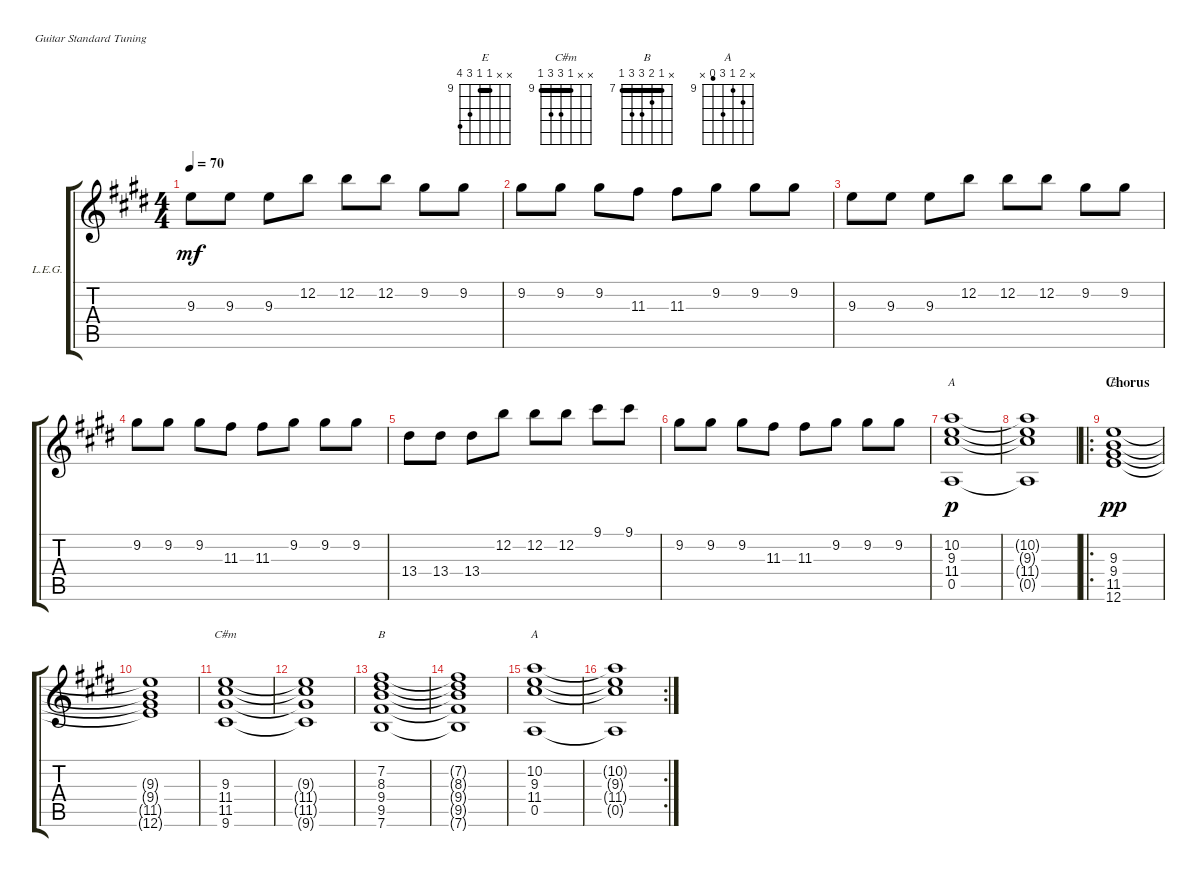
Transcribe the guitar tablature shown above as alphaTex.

\defaultSystemsLayout 4
\bracketExtendMode groupsimilarinstruments
\firstSystemTrackNameOrientation horizontal
\otherSystemsTrackNameOrientation horizontal
\track ("Lead Electric Guitar" "L.E.G.") {multiBarRest instrument overdrivenguitar}
\staff {score tabs}
\tuning (E4 B3 G3 D3 A2 E2)
\chord ("E" x x 9 9 11 12) {firstfret 9 barre 9}
\chord ("C#m" x x 9 11 11 9) {firstfret 9 barre 9}
\chord ("B" x 7 8 9 9 7) {firstfret 7 barre 7}
\chord ("A" x 10 9 11 8 x) {firstfret 9}
\ts (4 4)
\tempo 70
\clef g2
\ks e
9.3.8{dy mf} 9.3.8 9.3.8 12.2.8 12.2.8 12.2.8 9.2.8 9.2.8 |
9.2.8 9.2.8 9.2.8 11.3.8 11.3.8 9.2.8 9.2.8 9.2.8 |
9.3.8 9.3.8 9.3.8 12.2.8 12.2.8 12.2.8 9.2.8 9.2.8 |
9.2.8 9.2.8 9.2.8 11.3.8 11.3.8 9.2.8 9.2.8 9.2.8 |
13.4.8 13.4.8 13.4.8 12.2.8 12.2.8 12.2.8 9.1.8 9.1.8 |
9.2.8 9.2.8 9.2.8 11.3.8 11.3.8 9.2.8 9.2.8 9.2.8 |
(0.5 11.4 9.3 10.2).1{ch "A" dy p} |
(0.5{t} 11.4{t} 9.3{t} 10.2{t}).1 |
\ro
\section ("" "Chorus")
(12.6 11.5 9.4 9.3).1{ch "E" dy pp} |
(12.6{t} 11.5{t} 9.4{t} 9.3{t}).1 |
(9.6 11.5 11.4 9.3).1{ch "C#m"} |
(9.6{t} 11.5{t} 11.4{t} 9.3{t}).1 |
(7.6 9.5 9.4 8.3 7.2).1{ch "B"} |
(7.6{t} 9.5{t} 9.4{t} 8.3{t} 7.2{t}).1 |
(0.5 11.4 9.3 10.2).1{ch "A"} |
\rc 2
(0.5{t} 11.4{t} 9.3{t} 10.2{t}).1
